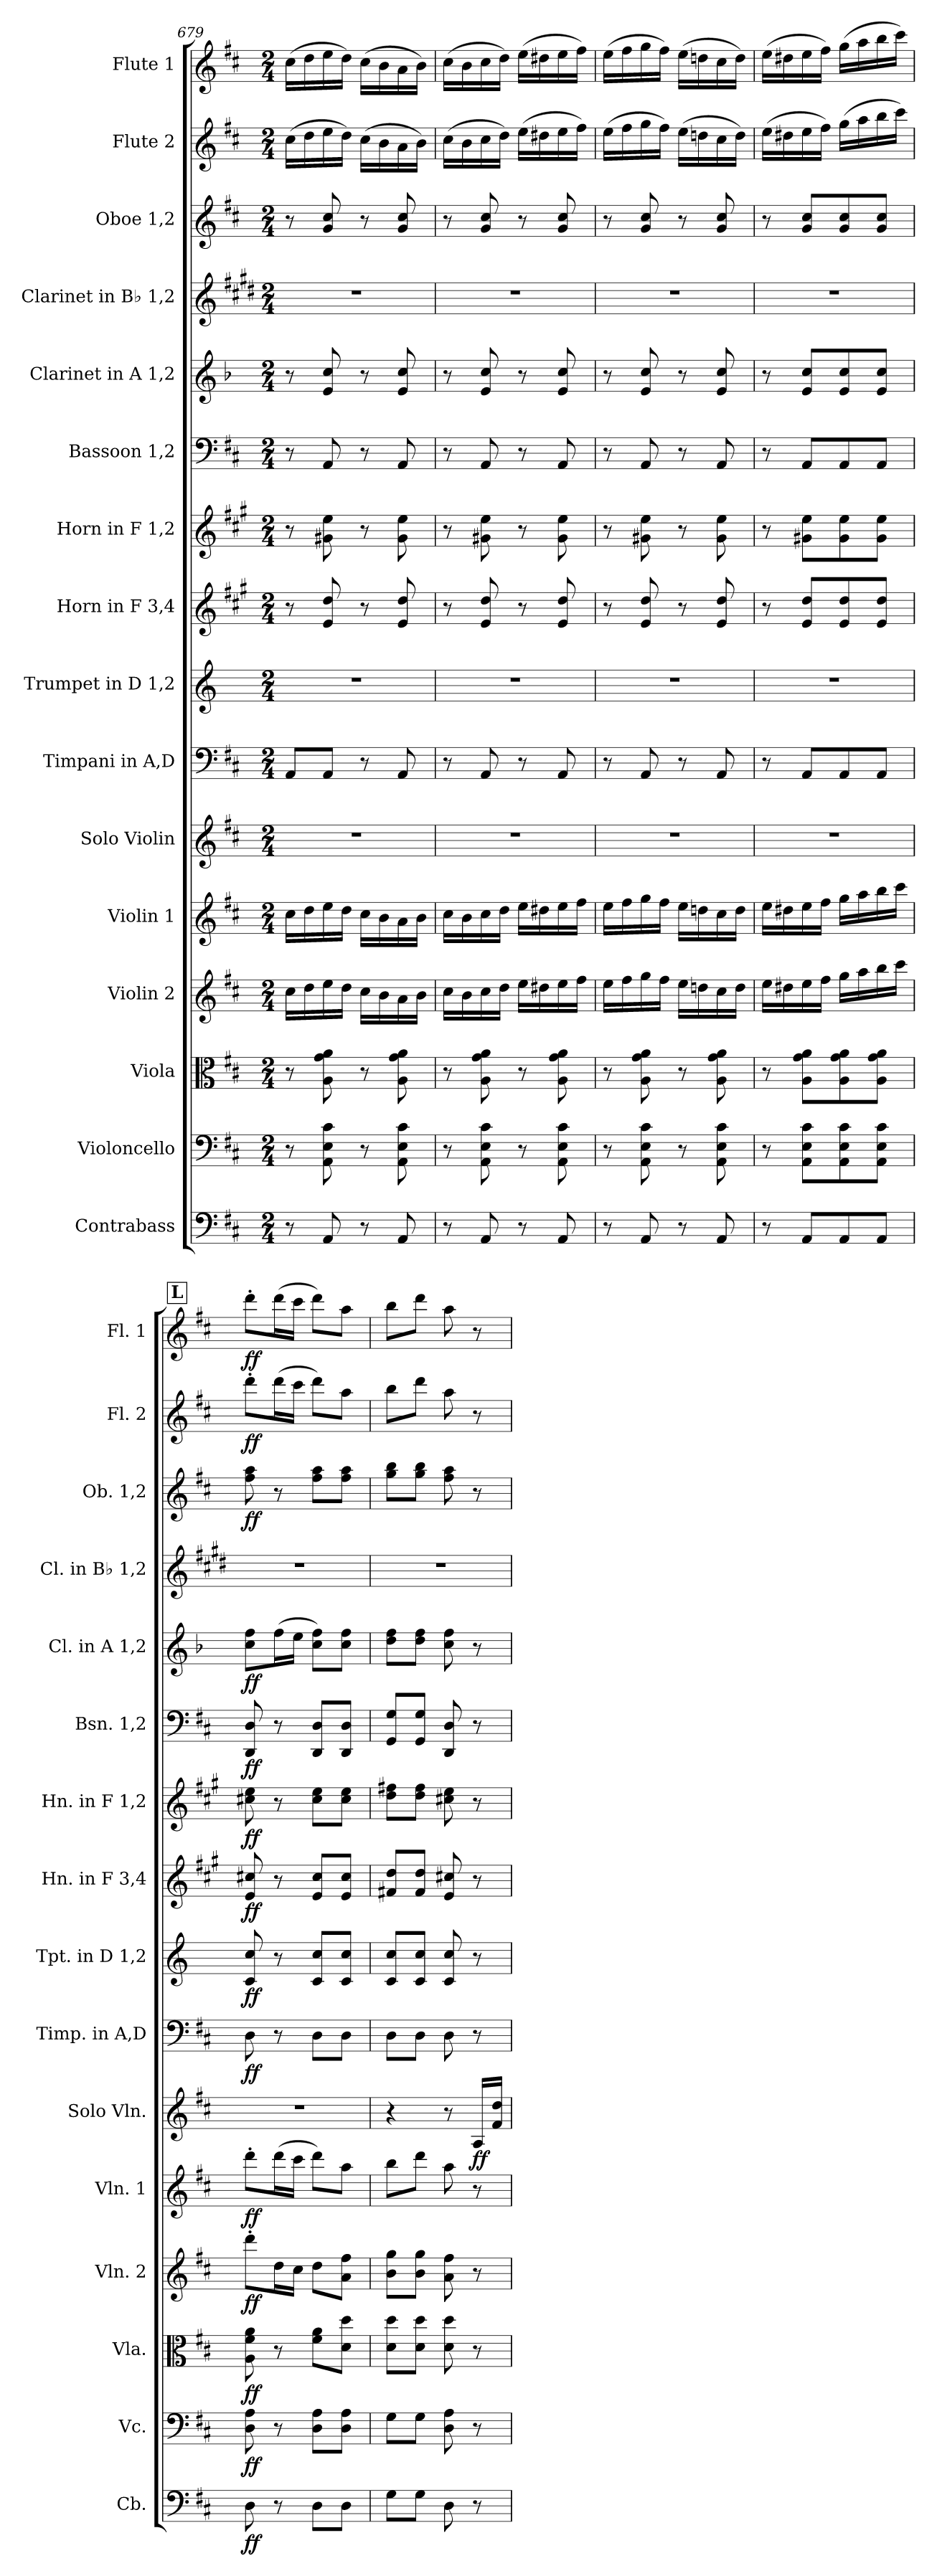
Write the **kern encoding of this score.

**kern	**dynam	**kern	**dynam	**kern	**dynam	**kern	**dynam	**kern	**dynam	**kern	**dynam	**kern	**dynam	**kern	**dynam	**kern	**dynam	**kern	**dynam	**kern	**dynam	**kern	**dynam	**kern	**kern	**dynam	**kern	**dynam	**kern	**dynam
*part16	*part16	*part15	*part15	*part14	*part14	*part13	*part13	*part12	*part12	*part11	*part11	*part10	*part10	*part9	*part9	*part8	*part8	*part7	*part7	*part6	*part6	*part5	*part5	*part4	*part3	*part3	*part2	*part2	*part1	*part1
*staff16	*staff16	*staff15	*staff15	*staff14	*staff14	*staff13	*staff13	*staff12	*staff12	*staff11	*staff11	*staff10	*staff10	*staff9	*staff9	*staff8	*staff8	*staff7	*staff7	*staff6	*staff6	*staff5	*staff5	*staff4	*staff3	*staff3	*staff2	*staff2	*staff1	*staff1
*I"Contrabass	*	*I"Violoncello	*	*I"Viola	*	*I"Violin 2	*	*I"Violin 1	*	*I"Solo Violin	*	*I"Timpani in A,D	*	*I"Trumpet in D 1,2	*	*I"Horn in F 3,4	*	*I"Horn in F 1,2	*	*I"Bassoon 1,2	*	*I"Clarinet in A 1,2	*	*I"Clarinet in B♭ 1,2	*I"Oboe 1,2	*	*I"Flute 2	*	*I"Flute 1	*
*I'Cb.	*	*I'Vc.	*	*I'Vla.	*	*I'Vln. 2	*	*I'Vln. 1	*	*I'Solo Vln.	*	*I'Timp. in A,D	*	*I'Tpt. in D 1,2	*	*I'Hn. in F 3,4	*	*I'Hn. in F 1,2	*	*I'Bsn. 1,2	*	*I'Cl. in A 1,2	*	*I'Cl. in B♭ 1,2	*I'Ob. 1,2	*	*I'Fl. 2	*	*I'Fl. 1	*
*clefF4	*	*clefF4	*	*clefC3	*	*clefG2	*	*clefG2	*	*clefG2	*	*clefF4	*	*clefG2	*	*clefG2	*	*clefG2	*	*clefF4	*	*clefG2	*	*clefG2	*clefG2	*	*clefG2	*	*clefG2	*
*ITrd7c12	*	*	*	*	*	*	*	*	*	*	*	*	*	*ITrd-1c-2	*	*ITrd4c7	*	*ITrd4c7	*	*	*	*ITrd2c3	*	*ITrd1c2	*	*	*	*	*	*
*k[f#c#]	*	*k[f#c#]	*	*k[f#c#]	*	*k[f#c#]	*	*k[f#c#]	*	*k[f#c#]	*	*k[f#c#]	*	*k[f#c#]	*	*k[f#c#]	*	*k[f#c#]	*	*k[f#c#]	*	*k[f#c#]	*	*k[f#c#]	*k[f#c#]	*	*k[f#c#]	*	*k[f#c#]	*
*M2/4	*	*M2/4	*	*M2/4	*	*M2/4	*	*M2/4	*	*M2/4	*	*M2/4	*	*M2/4	*	*M2/4	*	*M2/4	*	*M2/4	*	*M2/4	*	*M2/4	*M2/4	*	*M2/4	*	*M2/4	*
=679	=679	=679	=679	=679	=679	=679	=679	=679	=679	=679	=679	=679	=679	=679	=679	=679	=679	=679	=679	=679	=679	=679	=679	=679	=679	=679	=679	=679	=679	=679
8r	.	8r	.	8r	.	16cc#\LL	.	16cc#\LL	.	2r	.	8AA/L	.	2r	.	8r	.	8r	.	8r	.	8r	.	2r	8r	.	(>16cc#\LL	.	(>16cc#\LL	.
.	.	.	.	.	.	16dd\	.	16dd\	.	.	.	.	.	.	.	.	.	.	.	.	.	.	.	.	.	.	16dd\	.	16dd\	.
8AAA/	.	8AA\ 8E\ 8c#\	.	8A\ 8g\ 8a\	.	16ee\	.	16ee\	.	.	.	8AA/J	.	.	.	8A/ 8g/	.	8c#X\ 8a\	.	8AA/	.	8c#/ 8a/	.	.	8g/ 8cc#/	.	16ee\	.	16ee\	.
.	.	.	.	.	.	16dd\JJ	.	16dd\JJ	.	.	.	.	.	.	.	.	.	.	.	.	.	.	.	.	.	.	16dd\JJ)	.	16dd\JJ)	.
8r	.	8r	.	8r	.	16cc#\LL	.	16cc#\LL	.	.	.	8r	.	.	.	8r	.	8r	.	8r	.	8r	.	.	8r	.	(>16cc#\LL	.	(>16cc#\LL	.
.	.	.	.	.	.	16b\	.	16b\	.	.	.	.	.	.	.	.	.	.	.	.	.	.	.	.	.	.	16b\	.	16b\	.
8AAA/	.	8AA\ 8E\ 8c#\	.	8A\ 8g\ 8a\	.	16a\	.	16a\	.	.	.	8AA/	.	.	.	8A/ 8g/	.	8c#\ 8a\	.	8AA/	.	8c#/ 8a/	.	.	8g/ 8cc#/	.	16a\	.	16a\	.
.	.	.	.	.	.	16b\JJ	.	16b\JJ	.	.	.	.	.	.	.	.	.	.	.	.	.	.	.	.	.	.	16b\JJ)	.	16b\JJ)	.
=680	=680	=680	=680	=680	=680	=680	=680	=680	=680	=680	=680	=680	=680	=680	=680	=680	=680	=680	=680	=680	=680	=680	=680	=680	=680	=680	=680	=680	=680	=680
8r	.	8r	.	8r	.	16cc#\LL	.	16cc#\LL	.	2r	.	8r	.	2r	.	8r	.	8r	.	8r	.	8r	.	2r	8r	.	(>16cc#\LL	.	(>16cc#\LL	.
.	.	.	.	.	.	16b\	.	16b\	.	.	.	.	.	.	.	.	.	.	.	.	.	.	.	.	.	.	16b\	.	16b\	.
8AAA/	.	8AA\ 8E\ 8c#\	.	8A\ 8g\ 8a\	.	16cc#\	.	16cc#\	.	.	.	8AA/	.	.	.	8A/ 8g/	.	8c#X\ 8a\	.	8AA/	.	8c#/ 8a/	.	.	8g/ 8cc#/	.	16cc#\	.	16cc#\	.
.	.	.	.	.	.	16dd\JJ	.	16dd\JJ	.	.	.	.	.	.	.	.	.	.	.	.	.	.	.	.	.	.	16dd\JJ)	.	16dd\JJ)	.
8r	.	8r	.	8r	.	16ee\LL	.	16ee\LL	.	.	.	8r	.	.	.	8r	.	8r	.	8r	.	8r	.	.	8r	.	(>16ee\LL	.	(>16ee\LL	.
.	.	.	.	.	.	16dd#X\	.	16dd#X\	.	.	.	.	.	.	.	.	.	.	.	.	.	.	.	.	.	.	16dd#X\	.	16dd#X\	.
8AAA/	.	8AA\ 8E\ 8c#\	.	8A\ 8g\ 8a\	.	16ee\	.	16ee\	.	.	.	8AA/	.	.	.	8A/ 8g/	.	8c#\ 8a\	.	8AA/	.	8c#/ 8a/	.	.	8g/ 8cc#/	.	16ee\	.	16ee\	.
.	.	.	.	.	.	16ff#\JJ	.	16ff#\JJ	.	.	.	.	.	.	.	.	.	.	.	.	.	.	.	.	.	.	16ff#\JJ)	.	16ff#\JJ)	.
=681	=681	=681	=681	=681	=681	=681	=681	=681	=681	=681	=681	=681	=681	=681	=681	=681	=681	=681	=681	=681	=681	=681	=681	=681	=681	=681	=681	=681	=681	=681
8r	.	8r	.	8r	.	16ee\LL	.	16ee\LL	.	2r	.	8r	.	2r	.	8r	.	8r	.	8r	.	8r	.	2r	8r	.	(>16ee\LL	.	(>16ee\LL	.
.	.	.	.	.	.	16ff#\	.	16ff#\	.	.	.	.	.	.	.	.	.	.	.	.	.	.	.	.	.	.	16ff#\	.	16ff#\	.
8AAA/	.	8AA\ 8E\ 8c#\	.	8A\ 8g\ 8a\	.	16gg\	.	16gg\	.	.	.	8AA/	.	.	.	8A/ 8g/	.	8c#X\ 8a\	.	8AA/	.	8c#/ 8a/	.	.	8g/ 8cc#/	.	16gg\	.	16gg\	.
.	.	.	.	.	.	16ff#\JJ	.	16ff#\JJ	.	.	.	.	.	.	.	.	.	.	.	.	.	.	.	.	.	.	16ff#\JJ)	.	16ff#\JJ)	.
8r	.	8r	.	8r	.	16ee\LL	.	16ee\LL	.	.	.	8r	.	.	.	8r	.	8r	.	8r	.	8r	.	.	8r	.	(>16ee\LL	.	(>16ee\LL	.
.	.	.	.	.	.	16ddn\	.	16ddn\	.	.	.	.	.	.	.	.	.	.	.	.	.	.	.	.	.	.	16ddn\	.	16ddn\	.
8AAA/	.	8AA\ 8E\ 8c#\	.	8A\ 8g\ 8a\	.	16cc#\	.	16cc#\	.	.	.	8AA/	.	.	.	8A/ 8g/	.	8c#\ 8a\	.	8AA/	.	8c#/ 8a/	.	.	8g/ 8cc#/	.	16cc#\	.	16cc#\	.
.	.	.	.	.	.	16dd\JJ	.	16dd\JJ	.	.	.	.	.	.	.	.	.	.	.	.	.	.	.	.	.	.	16dd\JJ)	.	16dd\JJ)	.
=682	=682	=682	=682	=682	=682	=682	=682	=682	=682	=682	=682	=682	=682	=682	=682	=682	=682	=682	=682	=682	=682	=682	=682	=682	=682	=682	=682	=682	=682	=682
8r	.	8r	.	8r	.	16ee\LL	.	16ee\LL	.	2r	.	8r	.	2r	.	8r	.	8r	.	8r	.	8r	.	2r	8r	.	(>16ee\LL	.	(>16ee\LL	.
.	.	.	.	.	.	16dd#X\	.	16dd#X\	.	.	.	.	.	.	.	.	.	.	.	.	.	.	.	.	.	.	16dd#X\	.	16dd#X\	.
8AAA/L	.	8AA\ 8E\ 8c#\L	.	8A\ 8g\ 8a\L	.	16ee\	.	16ee\	.	.	.	8AA/L	.	.	.	8A/ 8g/L	.	8c#X\ 8a\L	.	8AA/L	.	8c#/ 8a/L	.	.	8g/ 8cc#/L	.	16ee\	.	16ee\	.
.	.	.	.	.	.	16ff#\JJ	.	16ff#\JJ	.	.	.	.	.	.	.	.	.	.	.	.	.	.	.	.	.	.	16ff#\JJ)	.	16ff#\JJ)	.
8AAA/	.	8AA\ 8E\ 8c#\	.	8A\ 8g\ 8a\	.	16gg\LL	.	16gg\LL	.	.	.	8AA/	.	.	.	8A/ 8g/	.	8c#\ 8a\	.	8AA/	.	8c#/ 8a/	.	.	8g/ 8cc#/	.	(>16gg\LL	.	(>16gg\LL	.
.	.	.	.	.	.	16aa\	.	16aa\	.	.	.	.	.	.	.	.	.	.	.	.	.	.	.	.	.	.	16aa\	.	16aa\	.
8AAA/J	.	8AA\ 8E\ 8c#\J	.	8A\ 8g\ 8a\J	.	16bb\	.	16bb\	.	.	.	8AA/J	.	.	.	8A/ 8g/J	.	8c#\ 8a\J	.	8AA/J	.	8c#/ 8a/J	.	.	8g/ 8cc#/J	.	16bb\	.	16bb\	.
.	.	.	.	.	.	16ccc#\JJ	.	16ccc#\JJ	.	.	.	.	.	.	.	.	.	.	.	.	.	.	.	.	.	.	16ccc#\JJ)	.	16ccc#\JJ)	.
!!LO:PB:g=z
!!LO:REH:place=s1:a:B:fs=14:t=L
=683	=683	=683	=683	=683	=683	=683	=683	=683	=683	=683	=683	=683	=683	=683	=683	=683	=683	=683	=683	=683	=683	=683	=683	=683	=683	=683	=683	=683	=683	=683
!	!LO:DY:b	!	!LO:DY:b	!	!LO:DY:b	!	!LO:DY:b	!	!LO:DY:b	!	!	!	!LO:DY:b	!	!LO:DY:b	!	!LO:DY:b	!	!LO:DY:b	!	!LO:DY:b	!	!LO:DY:b	!	!	!LO:DY:b	!	!LO:DY:b	!	!LO:DY:b
8DD\	ff	8D\ 8A\	ff	8A\ 8f#\ 8a\	ff	8ddd'\L	ff	8ddd'\L	ff	2r	.	8D\	ff	8d/ 8dd/	ff	8A/ 8f#X/	ff	8f#X\ 8a\	ff	8DD/ 8D/	ff	8a\ 8dd\L	ff	2r	8ff#\ 8aa\	ff	8ddd'\L	ff	8ddd'\L	ff
8r	.	8r	.	8r	.	16dd\L	.	(>16ddd\L	.	.	.	8r	.	8r	.	8r	.	8r	.	8r	.	(>16dd\L	.	.	8r	.	(>16ddd\L	.	(>16ddd\L	.
.	.	.	.	.	.	16cc#\JJ	.	16ccc#\JJ	.	.	.	.	.	.	.	.	.	.	.	.	.	16cc#\JJ	.	.	.	.	16ccc#\JJ	.	16ccc#\JJ	.
8DD\L	.	8D\ 8A\L	.	8f#\ 8a\L	.	8dd\L	.	8ddd\L)	.	.	.	8D\L	.	8d/ 8dd/L	.	8A/ 8f#/L	.	8f#\ 8a\L	.	8DD/ 8D/L	.	8a\ 8dd\L)	.	.	8ff#\ 8aa\L	.	8ddd\L)	.	8ddd\L)	.
8DD\J	.	8D\ 8A\J	.	8d\ 8dd\J	.	8a\ 8ff#\J	.	8aa\J	.	.	.	8D\J	.	8d/ 8dd/J	.	8A/ 8f#/J	.	8f#\ 8a\J	.	8DD/ 8D/J	.	8a\ 8dd\J	.	.	8ff#\ 8aa\J	.	8aa\J	.	8aa\J	.
=684	=684	=684	=684	=684	=684	=684	=684	=684	=684	=684	=684	=684	=684	=684	=684	=684	=684	=684	=684	=684	=684	=684	=684	=684	=684	=684	=684	=684	=684	=684
8GG\L	.	8G\L	.	8d\ 8dd\L	.	8b\ 8gg\L	.	8bb\L	.	4r	.	8D\L	.	8d/ 8dd/L	.	8Bn/ 8g/L	.	8g\ 8bn\L	.	8GG/ 8G/L	.	8b\ 8dd\L	.	2r	8gg\ 8bb\L	.	8bb\L	.	8bb\L	.
8GG\J	.	8G\J	.	8d\ 8dd\J	.	8b\ 8gg\J	.	8ddd\J	.	.	.	8D\J	.	8d/ 8dd/J	.	8B/ 8g/J	.	8g\ 8b\J	.	8GG/ 8G/J	.	8b\ 8dd\J	.	.	8gg\ 8bb\J	.	8ddd\J	.	8ddd\J	.
8DD\	.	8D\ 8A\	.	8d\ 8dd\	.	8a\ 8ff#\	.	8aa\	.	8r	.	8D\	.	8d/ 8dd/	.	8A/ 8f#X/	.	8f#X\ 8a\	.	8DD/ 8D/	.	8a\ 8dd\	.	.	8ff#\ 8aa\	.	8aa\	.	8aa\	.
!	!	!	!	!	!	!	!	!	!	!	!LO:DY:b	!	!	!	!	!	!	!	!	!	!	!	!	!	!	!	!	!	!	!
8r	.	8r	.	8r	.	8r	.	8r	.	16A/LL	ff	8r	.	8r	.	8r	.	8r	.	8r	.	8r	.	.	8r	.	8r	.	8r	.
.	.	.	.	.	.	.	.	.	.	16f#/ 16dd/JJ	.	.	.	.	.	.	.	.	.	.	.	.	.	.	.	.	.	.	.	.
=	=	=	=	=	=	=	=	=	=	=	=	=	=	=	=	=	=	=	=	=	=	=	=	=	=	=	=	=	=	=
*-	*-	*-	*-	*-	*-	*-	*-	*-	*-	*-	*-	*-	*-	*-	*-	*-	*-	*-	*-	*-	*-	*-	*-	*-	*-	*-	*-	*-	*-	*-
